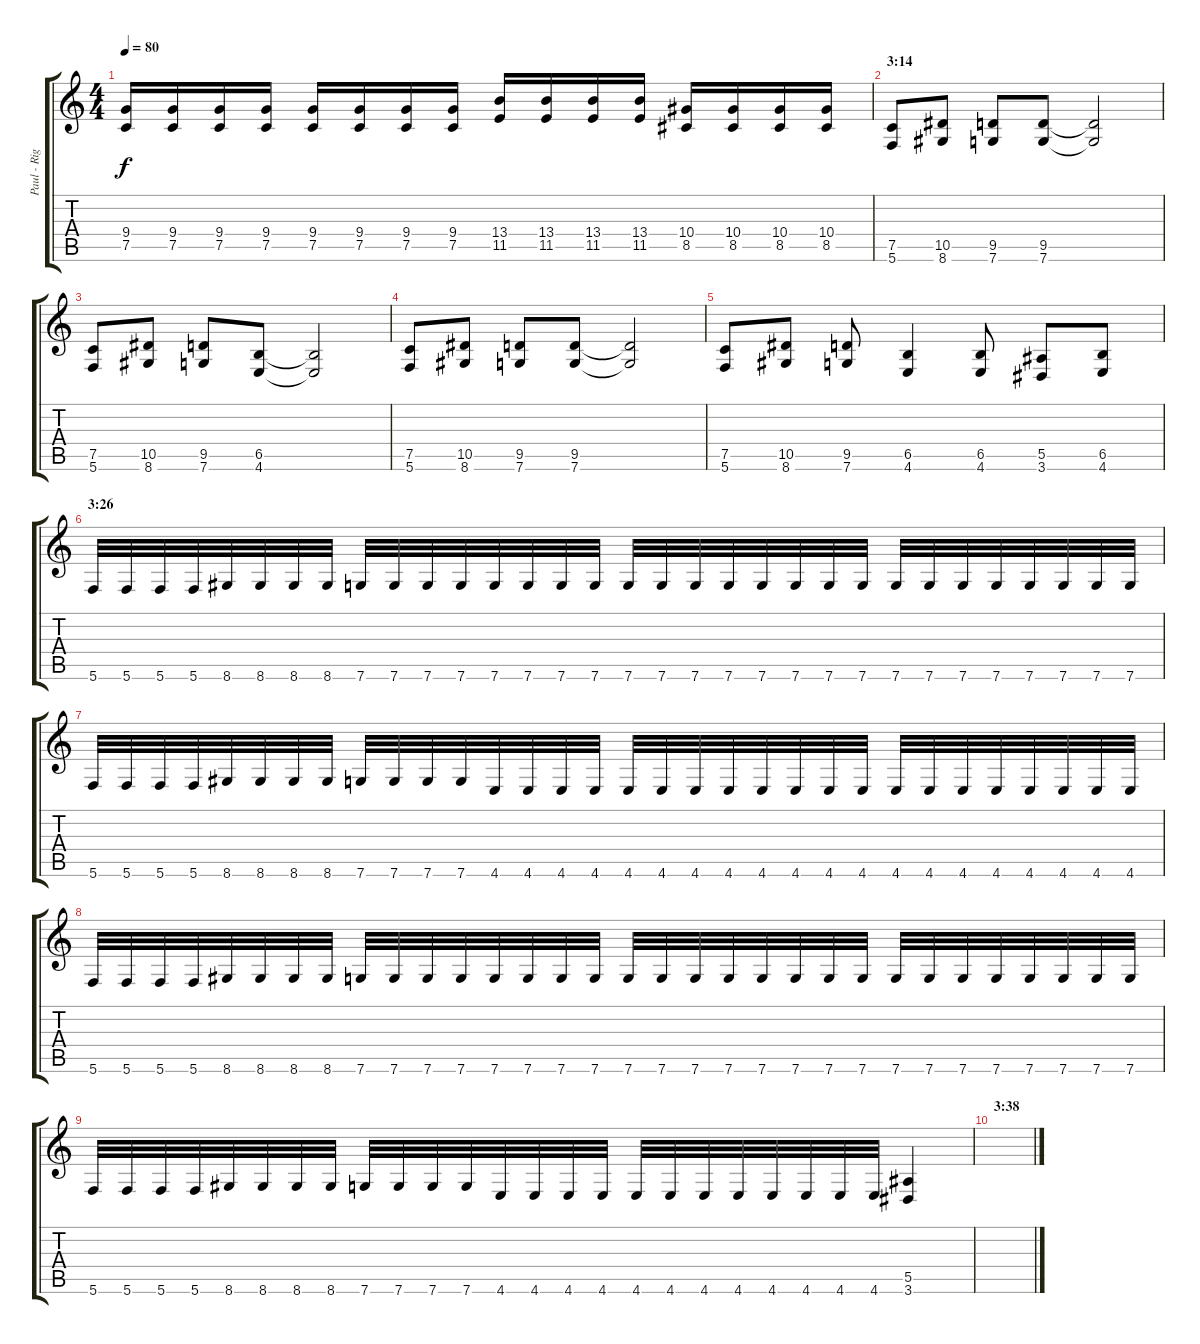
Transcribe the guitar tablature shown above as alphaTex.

\track ("Paul - Right" "Paul - Rig") {instrument distortionguitar}
\staff {score tabs}
\tuning (C4 G3 Eb3 Bb2 F2 C2) {hide}
\ts (4 4)
\tempo 80
\clef g2
\ks c
(9.4 7.5).16{dy f} (9.4 7.5).16 (9.4 7.5).16 (9.4 7.5).16 (9.4 7.5).16 (9.4 7.5).16 (9.4 7.5).16 (9.4 7.5).16 (13.4 11.5).16 (13.4 11.5).16 (13.4 11.5).16 (13.4 11.5).16 (10.4 8.5).16 (10.4 8.5).16 (10.4 8.5).16 (10.4 8.5).16 |
\section ("" "3:14")
(7.5 5.6).8 (10.5 8.6).8 (9.5 7.6).8 (9.5 7.6).8 (9.5{t} 7.6{t}).2 |
(7.5 5.6).8 (10.5 8.6).8 (9.5 7.6).8 (6.5 4.6).8 (6.5{t} 4.6{t}).2 |
(7.5 5.6).8 (10.5 8.6).8 (9.5 7.6).8 (9.5 7.6).8 (9.5{t} 7.6{t}).2 |
(7.5 5.6).8 (10.5 8.6).8 (9.5 7.6).8 (6.5 4.6).4 (6.5 4.6).8 (5.5 3.6).8 (6.5 4.6).8 |
\section ("" "3:26")
5.6.32 5.6.32 5.6.32 5.6.32 8.6.32 8.6.32 8.6.32 8.6.32 7.6.32 7.6.32 7.6.32 7.6.32 7.6.32 7.6.32 7.6.32 7.6.32 7.6.32 7.6.32 7.6.32 7.6.32 7.6.32 7.6.32 7.6.32 7.6.32 7.6.32 7.6.32 7.6.32 7.6.32 7.6.32 7.6.32 7.6.32 7.6.32 |
5.6.32 5.6.32 5.6.32 5.6.32 8.6.32 8.6.32 8.6.32 8.6.32 7.6.32 7.6.32 7.6.32 7.6.32 4.6.32 4.6.32 4.6.32 4.6.32 4.6.32 4.6.32 4.6.32 4.6.32 4.6.32 4.6.32 4.6.32 4.6.32 4.6.32 4.6.32 4.6.32 4.6.32 4.6.32 4.6.32 4.6.32 4.6.32 |
5.6.32 5.6.32 5.6.32 5.6.32 8.6.32 8.6.32 8.6.32 8.6.32 7.6.32 7.6.32 7.6.32 7.6.32 7.6.32 7.6.32 7.6.32 7.6.32 7.6.32 7.6.32 7.6.32 7.6.32 7.6.32 7.6.32 7.6.32 7.6.32 7.6.32 7.6.32 7.6.32 7.6.32 7.6.32 7.6.32 7.6.32 7.6.32 |
5.6.32 5.6.32 5.6.32 5.6.32 8.6.32 8.6.32 8.6.32 8.6.32 7.6.32 7.6.32 7.6.32 7.6.32 4.6.32 4.6.32 4.6.32 4.6.32 4.6.32 4.6.32 4.6.32 4.6.32 4.6.32 4.6.32 4.6.32 4.6.32 (5.5 3.6).4 |
\section ("" "3:38")
